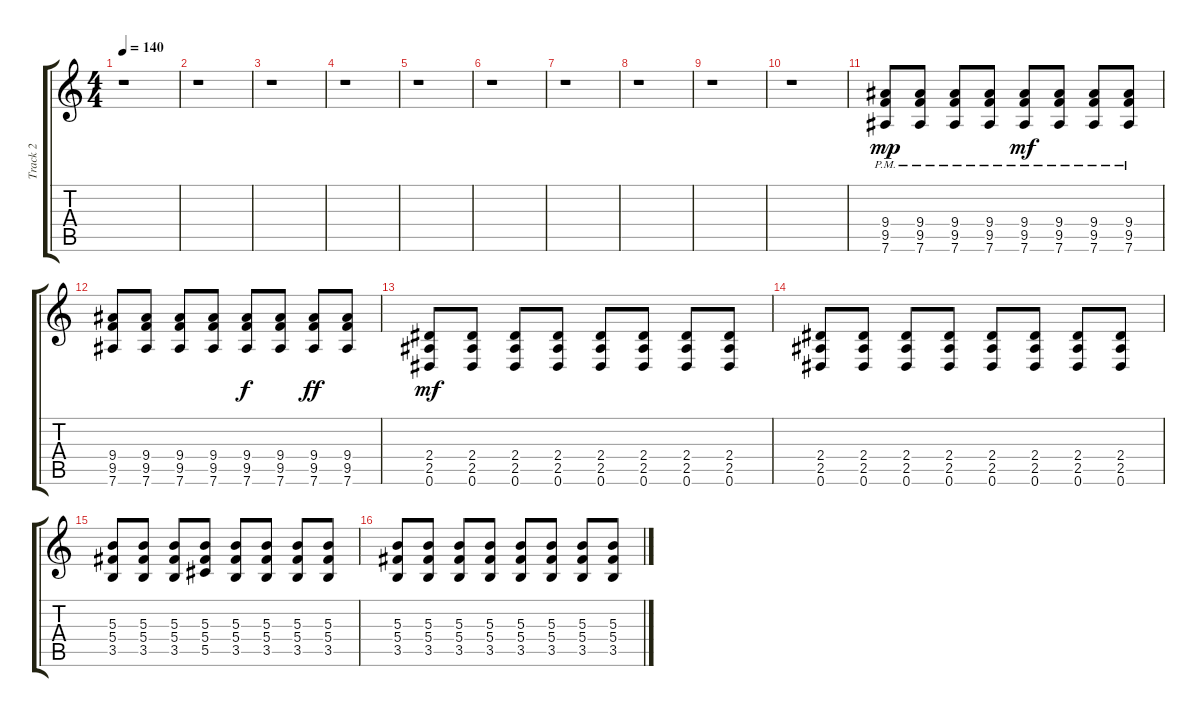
\track ("Track 2" "Track 2") {instrument overdrivenguitar}
\staff {score tabs}
\tuning (Eb4 Bb3 Gb3 Db3 Ab2 Eb2) {hide}
\ts (4 4)
\tempo 140
\clef g2
\ks c
r.1{dy mf} |
r.1 |
r.1 |
r.1 |
r.1 |
r.1 |
r.1 |
r.1 |
r.1 |
r.1 |
(9.4{pm} 9.5{pm} 7.6{pm}).8{dy mp} (9.4{pm} 9.5{pm} 7.6{pm}).8 (9.4{pm} 9.5{pm} 7.6{pm}).8 (9.4{pm} 9.5{pm} 7.6{pm}).8 (9.4{pm} 9.5{pm} 7.6{pm}).8{dy mf} (9.4{pm} 9.5{pm} 7.6{pm}).8 (9.4{pm} 9.5{pm} 7.6{pm}).8 (9.4{pm} 9.5{pm} 7.6{pm}).8 |
(9.4 9.5 7.6).8 (9.4 9.5 7.6).8 (9.4 9.5 7.6).8 (9.4 9.5 7.6).8 (9.4 9.5 7.6).8{dy f} (9.4 9.5 7.6).8 (9.4 9.5 7.6).8{dy ff} (9.4 9.5 7.6).8 |
(2.4 2.5 0.6).8{dy mf} (2.4 2.5 0.6).8 (2.4 2.5 0.6).8 (2.4 2.5 0.6).8 (2.4 2.5 0.6).8 (2.4 2.5 0.6).8 (2.4 2.5 0.6).8 (2.4 2.5 0.6).8 |
(2.4 2.5 0.6).8 (2.4 2.5 0.6).8 (2.4 2.5 0.6).8 (2.4 2.5 0.6).8 (2.4 2.5 0.6).8 (2.4 2.5 0.6).8 (2.4 2.5 0.6).8 (2.4 2.5 0.6).8 |
(5.3 5.4 3.5).8 (5.3 5.4 3.5).8 (5.3 5.4 3.5).8 (5.3 5.4 5.5).8 (5.3 5.4 3.5).8 (5.3 5.4 3.5).8 (5.3 5.4 3.5).8 (5.3 5.4 3.5).8 |
(5.3 5.4 3.5).8 (5.3 5.4 3.5).8 (5.3 5.4 3.5).8 (5.3 5.4 3.5).8 (5.3 5.4 3.5).8 (5.3 5.4 3.5).8 (5.3 5.4 3.5).8 (5.3 5.4 3.5).8
